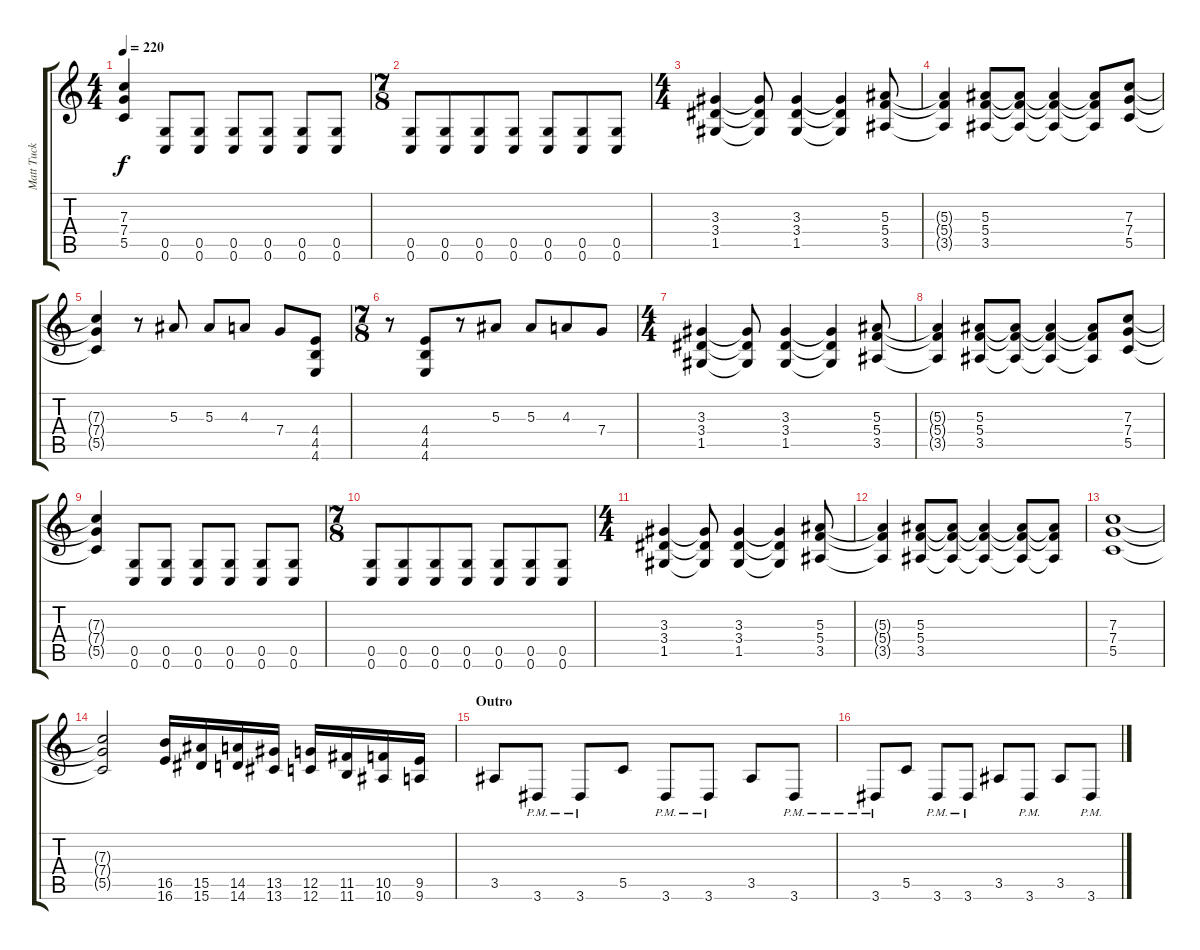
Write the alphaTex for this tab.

\track ("Matt Tuck" "Matt Tuck") {instrument distortionguitar}
\staff {score tabs}
\tuning (D4 A3 F3 C3 G2 C2) {hide}
\ts (4 4)
\tempo 220
\clef g2
\ks c
(7.3{t} 7.4{t} 5.5{t}).4{dy f} (0.5 0.6).8 (0.5 0.6).8 (0.5 0.6).8 (0.5 0.6).8 (0.5 0.6).8 (0.5 0.6).8 |
\ts (7 8)
(0.5 0.6).8 (0.5 0.6).8 (0.5 0.6).8 (0.5 0.6).8 (0.5 0.6).8 (0.5 0.6).8 (0.5 0.6).8 |
\ts (4 4)
(3.3 3.4 1.5).4 (3.3{t} 3.4{t} 1.5{t}).8 (3.3 3.4 1.5).4 (3.3{t} 3.4{t} 1.5{t}).4 (5.3 5.4 3.5).8 |
(5.3{t} 5.4{t} 3.5{t}).4 (5.3 5.4 3.5).8 (5.3{t} 5.4{t} 3.5{t}).8 (5.3{t} 5.4{t} 3.5{t}).4 (5.3{t} 5.4{t} 3.5{t}).8 (7.3 7.4 5.5).8 |
(7.3{t} 7.4{t} 5.5{t}).4 r.8 5.3.8 5.3.8 4.3.8 7.4.8 (4.4 4.5 4.6).8 |
\ts (7 8)
r.8 (4.4 4.5 4.6).8 r.8 5.3.8 5.3.8 4.3.8 7.4.8 |
\ts (4 4)
(3.3 3.4 1.5).4 (3.3{t} 3.4{t} 1.5{t}).8 (3.3 3.4 1.5).4 (3.3{t} 3.4{t} 1.5{t}).4 (5.3 5.4 3.5).8 |
(5.3{t} 5.4{t} 3.5{t}).4 (5.3 5.4 3.5).8 (5.3{t} 5.4{t} 3.5{t}).8 (5.3{t} 5.4{t} 3.5{t}).4 (5.3{t} 5.4{t} 3.5{t}).8 (7.3 7.4 5.5).8 |
(7.3{t} 7.4{t} 5.5{t}).4 (0.5 0.6).8 (0.5 0.6).8 (0.5 0.6).8 (0.5 0.6).8 (0.5 0.6).8 (0.5 0.6).8 |
\ts (7 8)
(0.5 0.6).8 (0.5 0.6).8 (0.5 0.6).8 (0.5 0.6).8 (0.5 0.6).8 (0.5 0.6).8 (0.5 0.6).8 |
\ts (4 4)
(3.3 3.4 1.5).4 (3.3{t} 3.4{t} 1.5{t}).8 (3.3 3.4 1.5).4 (3.3{t} 3.4{t} 1.5{t}).4 (5.3 5.4 3.5).8 |
(5.3{t} 5.4{t} 3.5{t}).4 (5.3 5.4 3.5).8 (5.3{t} 5.4{t} 3.5{t}).8 (5.3{t} 5.4{t} 3.5{t}).4 (5.3{t} 5.4{t} 3.5{t}).8 (5.3{t} 5.4{t} 3.5{t}).8 |
(7.3 7.4 5.5).1 |
(7.3{t} 7.4{t} 5.5{t}).2 (16.5 16.6).16{instrument guitarfretnoise} (15.5 15.6).16 (14.5 14.6).16 (13.5 13.6).16 (12.5 12.6).16 (11.5 11.6).16 (10.5 10.6).16 (9.5 9.6).16 |
\section ("" "Outro")
3.5.8{instrument distortionguitar} 3.6{pm}.8 3.6{pm}.8 5.5.8 3.6{pm}.8 3.6{pm}.8 3.5.8 3.6{pm}.8 |
3.6{pm}.8 5.5.8 3.6{pm}.8 3.6{pm}.8 3.5.8 3.6{pm}.8 3.5.8 3.6{pm}.8
